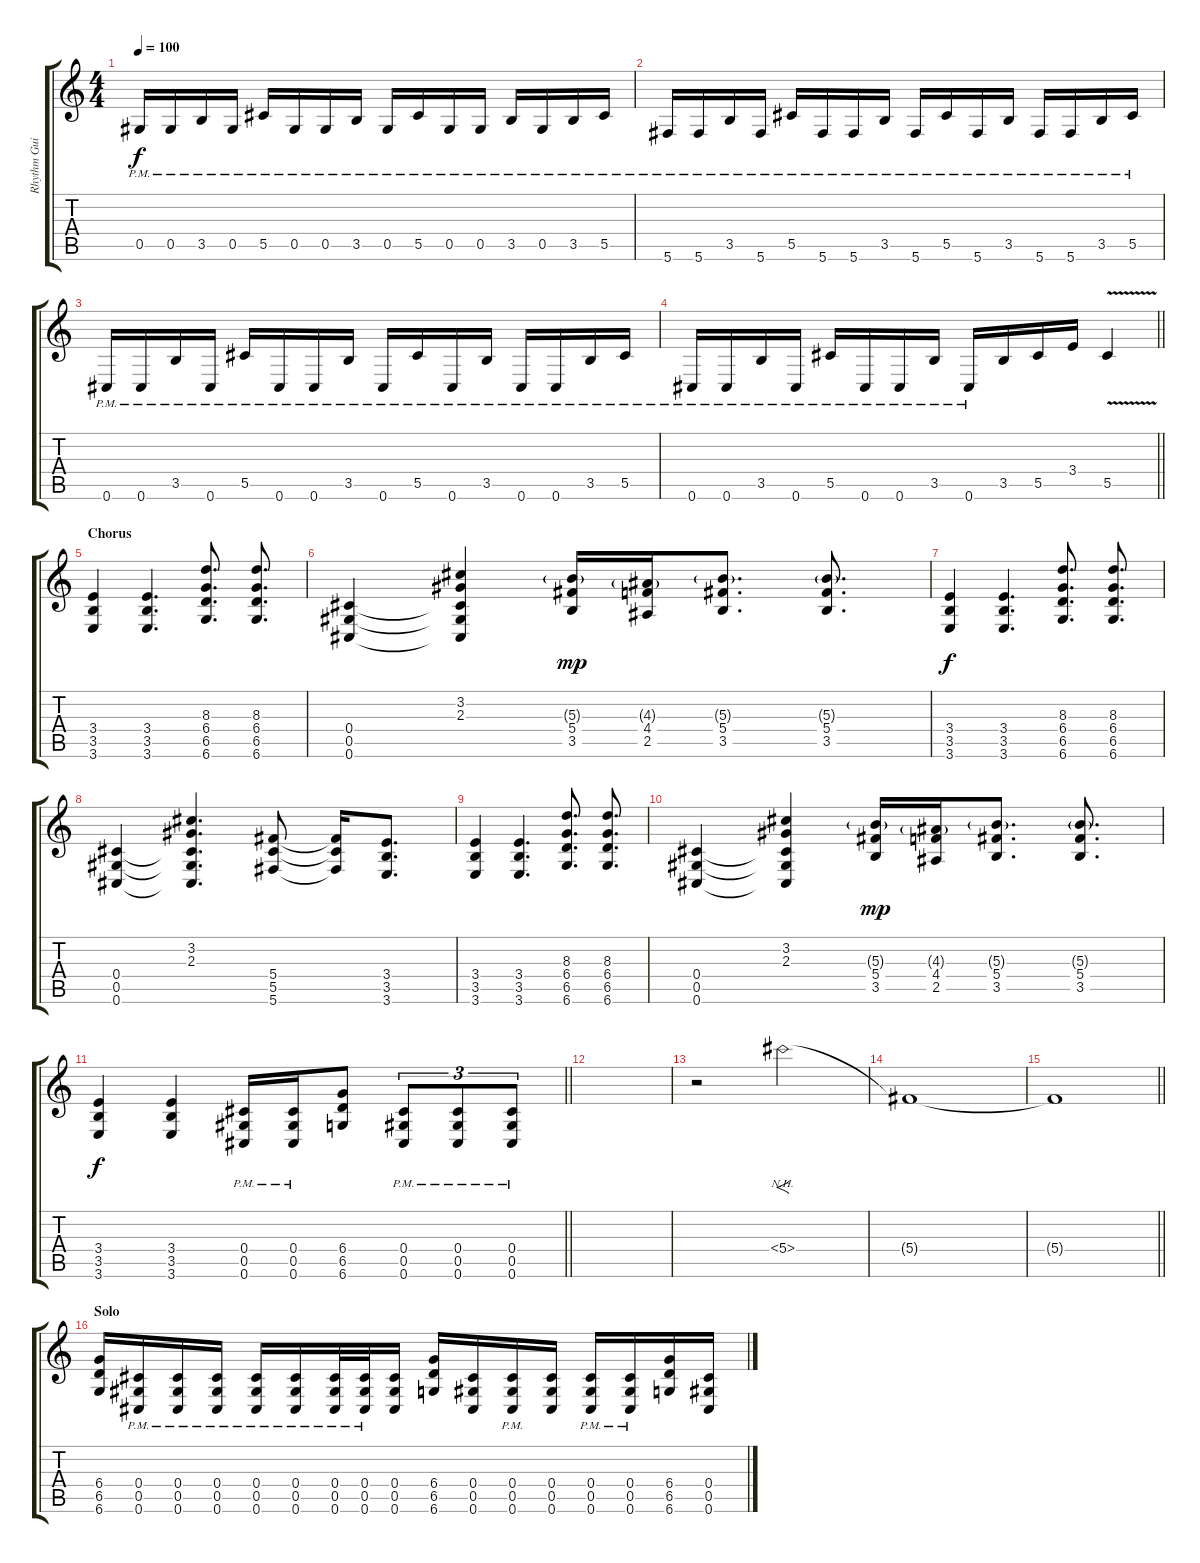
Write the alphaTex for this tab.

\track ("Rhythm Guitar" "Rhythm Gui") {instrument distortionguitar}
\staff {score tabs}
\tuning (Eb4 Bb3 Gb3 Db3 Ab2 Db2) {hide}
\ts (4 4)
\tempo 100
\clef g2
\ks c
0.5{pm}.16{dy f} 0.5{pm}.16 3.5{pm}.16 0.5{pm}.16 5.5{pm}.16 0.5{pm}.16 0.5{pm}.16 3.5{pm}.16 0.5{pm}.16 5.5{pm}.16 0.5{pm}.16 0.5{pm}.16 3.5{pm}.16 0.5{pm}.16 3.5{pm}.16 5.5{pm}.16 |
5.6{pm}.16 5.6{pm}.16 3.5{pm}.16 5.6{pm}.16 5.5{pm}.16 5.6{pm}.16 5.6{pm}.16 3.5{pm}.16 5.6{pm}.16 5.5{pm}.16 5.6{pm}.16 3.5{pm}.16 5.6{pm}.16 5.6{pm}.16 3.5{pm}.16 5.5{pm}.16 |
0.6{pm}.16 0.6{pm}.16 3.5{pm}.16 0.6{pm}.16 5.5{pm}.16 0.6{pm}.16 0.6{pm}.16 3.5{pm}.16 0.6{pm}.16 5.5{pm}.16 0.6{pm}.16 3.5{pm}.16 0.6{pm}.16 0.6{pm}.16 3.5{pm}.16 5.5{pm}.16 |
\barLineRight lightlight
0.6{pm}.16 0.6{pm}.16 3.5{pm}.16 0.6{pm}.16 5.5{pm}.16 0.6{pm}.16 0.6{pm}.16 3.5{pm}.16 0.6{pm}.16 3.5.16{volume 16 balance 16} 5.5.16 3.4.16 5.5{v}.4 |
\section ("" "Chorus")
(3.4 3.5 3.6).4 (3.4 3.5 3.6).4{d volume 16 balance 8} (8.3 6.4 6.5 6.6).8{d balance 16} (8.3 6.4 6.5 6.6).8{d} |
(0.4 0.5 0.6).4 (3.2 2.3 0.4{t} 0.5{t} 0.6{t}).4 (5.3{g} 5.4 3.5).16{dy mp} (4.3{g} 4.4 2.5).16 (5.3{g} 5.4 3.5).8{d} (5.3{g} 5.4 3.5).8{d} |
(3.4 3.5 3.6).4{dy f} (3.4 3.5 3.6).4{d volume 16 balance 8} (8.3 6.4 6.5 6.6).8{d balance 16} (8.3 6.4 6.5 6.6).8{d} |
(0.4 0.5 0.6).4 (3.2 2.3 0.4{t} 0.5{t} 0.6{t}).4{d} (5.4 5.5 5.6).8 (5.4{t} 5.5{t} 5.6{t}).16 (3.4 3.5 3.6).8{d} |
(3.4 3.5 3.6).4 (3.4 3.5 3.6).4{d volume 16 balance 8} (8.3 6.4 6.5 6.6).8{d balance 16} (8.3 6.4 6.5 6.6).8{d} |
(0.4 0.5 0.6).4 (3.2 2.3 0.4{t} 0.5{t} 0.6{t}).4 (5.3{g} 5.4 3.5).16{dy mp} (4.3{g} 4.4 2.5).16 (5.3{g} 5.4 3.5).8{d} (5.3{g} 5.4 3.5).8{d} |
\barLineRight lightlight
(3.4 3.5 3.6).4{dy f} (3.4 3.5 3.6).4{balance 8} (0.4{pm} 0.5{pm} 0.6{pm}).16 (0.4{pm} 0.5{pm} 0.6{pm}).16 (6.4 6.5 6.6).8{balance 16} (0.4{pm} 0.5{pm} 0.6{pm}).8{tu (3 2)} (0.4{pm} 0.5{pm} 0.6{pm}).8{tu (3 2)} (0.4{pm} 0.5{pm} 0.6{pm}).8{tu (3 2)} |
\section ("" "")
|
r.2 5.4{nh}.2{f volume 12 balance 8} |
5.4{t}.1 |
\barLineRight lightlight
5.4{t}.1 |
\section ("" "Solo")
(6.4 6.5 6.6).16{volume 16 balance 8 instrument distortionguitar} (0.4{pm} 0.5{pm} 0.6{pm}).16 (0.4{pm} 0.5{pm} 0.6{pm}).16 (0.4{pm} 0.5{pm} 0.6{pm}).16 (0.4{pm} 0.5{pm} 0.6{pm}).16 (0.4{pm} 0.5{pm} 0.6{pm}).16 (0.4{pm} 0.5{pm} 0.6{pm}).32 (0.4{pm} 0.5{pm} 0.6{pm}).32 (0.4 0.5 0.6).16 (6.4 6.5 6.6).16 (0.4 0.5 0.6).16 (0.4{pm} 0.5{pm} 0.6{pm}).16 (0.4 0.5 0.6).16 (0.4{pm} 0.5{pm} 0.6{pm}).16 (0.4{pm} 0.5{pm} 0.6{pm}).16 (6.4 6.5 6.6).16 (0.4 0.5 0.6).16
